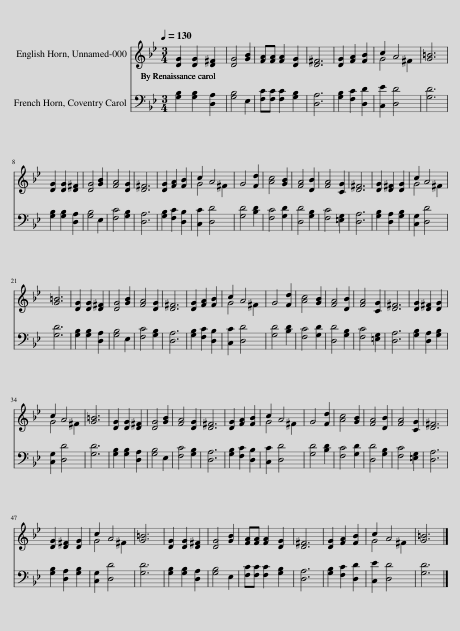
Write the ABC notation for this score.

X:1
%%score ( 1 2 ) 3
L:1/8
Q:1/4=130
M:3/4
I:linebreak $
K:Bb
V:1 treble
V:2 treble
V:3 bass
V:1
 [DG]2 [DG]2 [D^F]2 | [DG]4 [GB]2 | [FA][FA] [FA]2 [DG]2 | [D^F]6 | [DG]2 [FA]2 [FB]2 | %5
 c2 A4 | [G=B]6 |$ [DG]2 [DG]2 [D^F]2 | [DG]4 [GB]2 | [FA]4 [DG]2 | %10
 [D^F]6 | [DG]2 [FA]2 [FB]2 | c2 A4 | G4 [Fd]2 | [Ac]4 [GB]2 | %15
 [FA]4 [DB]2 | [FA]4 [CG]2 | [D^F]6 | [DG]2 [D^F]2 [DG]2 | c2 A4 |$ %20
 [G=B]6 | [DG]2 [DG]2 [D^F]2 | [DG]4 [GB]2 | [FA]4 [DG]2 | [D^F]6 | %25
 [DG]2 [FA]2 [FB]2 | c2 A4 | G4 [Fd]2 | [Ac]4 [GB]2 | [FA]4 [DB]2 | %30
 [FA]4 [CG]2 | [D^F]6 | [DG]2 [D^F]2 [DG]2 |$ c2 A4 | [G=B]6 | %35
 [DG]2 [DG]2 [D^F]2 | [DG]4 [GB]2 | [FA]4 [DG]2 | [D^F]6 | [DG]2 [FA]2 [FB]2 | %40
 c2 A4 | G4 [Fd]2 | [Ac]4 [GB]2 | [FA]4 [DB]2 | [FA]4 [CG]2 | %45
 [D^F]6 |$ [DG]2 [D^F]2 [DG]2 | c2 A4 | [G=B]6 | [DG]2 [DG]2 [D^F]2 | %50
 [DG]4 [GB]2 | [FA][FA] [FA]2 [DG]2 | [D^F]6 | [DG]2 [FA]2 [FB]2 | c2 A4 | %55
 [G=B]6 |] %56
V:2
 x6 | x6 | x6 | x6 | x6 | %5
 G4 ^F2 | x6 |$ x6 | x6 | x6 | %10
 x6 | x6 | G4 ^F2 | x6 | x6 | %15
 x6 | x6 | x6 | x6 | G4 ^F2 |$ %20
 x6 | x6 | x6 | x6 | x6 | %25
 x6 | G4 ^F2 | x6 | x6 | x6 | %30
 x6 | x6 | x6 |$ G4 ^F2 | x6 | %35
 x6 | x6 | x6 | x6 | x6 | %40
 G4 ^F2 | x6 | x6 | x6 | x6 | %45
 x6 |$ x6 | G4 ^F2 | x6 | x6 | %50
 x6 | x6 | x6 | x6 | G4 ^F2 | %55
 x6 |] %56
V:3
 [G,B,]2 [G,B,]2 [D,A,]2 | [G,B,]4 E,2 | [F,C][F,C] [F,C]2 [G,B,]2 | [D,A,]6 | [G,B,]2 [F,C]2 [D,D]2 | %5
 [C,E]2 [D,D]4 | [G,D]6 |$ [G,B,]2 [G,B,]2 [D,A,]2 | [G,B,]4 E,2 | [F,C]4 [G,B,]2 | %10
 [D,A,]6 | [G,B,]2 [F,C]2 [D,B,]2 | [C,C]2 [D,D]4 | [G,D]4 [B,D]2 | [F,C]4 [G,D]2 | %15
 [D,D]4 [G,B,]2 | [F,C]4 [=E,G,]2 | [D,A,]6 | [G,B,]2 [D,A,]2 [G,B,]2 | [C,G,]2 [D,D]4 |$ %20
 [G,D]6 | [G,B,]2 [G,B,]2 [D,A,]2 | [G,B,]4 E,2 | [F,C]4 [G,B,]2 | [D,A,]6 | %25
 [G,B,]2 [F,C]2 [D,B,]2 | [C,C]2 [D,D]4 | [G,D]4 [B,D]2 | [F,C]4 [G,D]2 | [D,D]4 [G,B,]2 | %30
 [F,C]4 [=E,G,]2 | [D,A,]6 | [G,B,]2 [D,A,]2 [G,B,]2 |$ [C,G,]2 [D,D]4 | [G,D]6 | %35
 [G,B,]2 [G,B,]2 [D,A,]2 | [G,B,]4 E,2 | [F,C]4 [G,B,]2 | [D,A,]6 | [G,B,]2 [F,C]2 [D,B,]2 | %40
 [C,C]2 [D,D]4 | [G,D]4 [B,D]2 | [F,C]4 [G,D]2 | [D,D]4 [G,B,]2 | [F,C]4 [=E,G,]2 | %45
 [D,A,]6 |$ [G,B,]2 [D,A,]2 [G,B,]2 | [C,G,]2 [D,D]4 | [G,D]6 | [G,B,]2 [G,B,]2 [D,A,]2 | %50
 [G,B,]4 E,2 | [F,C][F,C] [F,C]2 [G,B,]2 | [D,A,]6 | [G,B,]2 [F,C]2 [D,D]2 | [C,E]2 [D,D]4 | %55
 [G,D]6 |] %56
